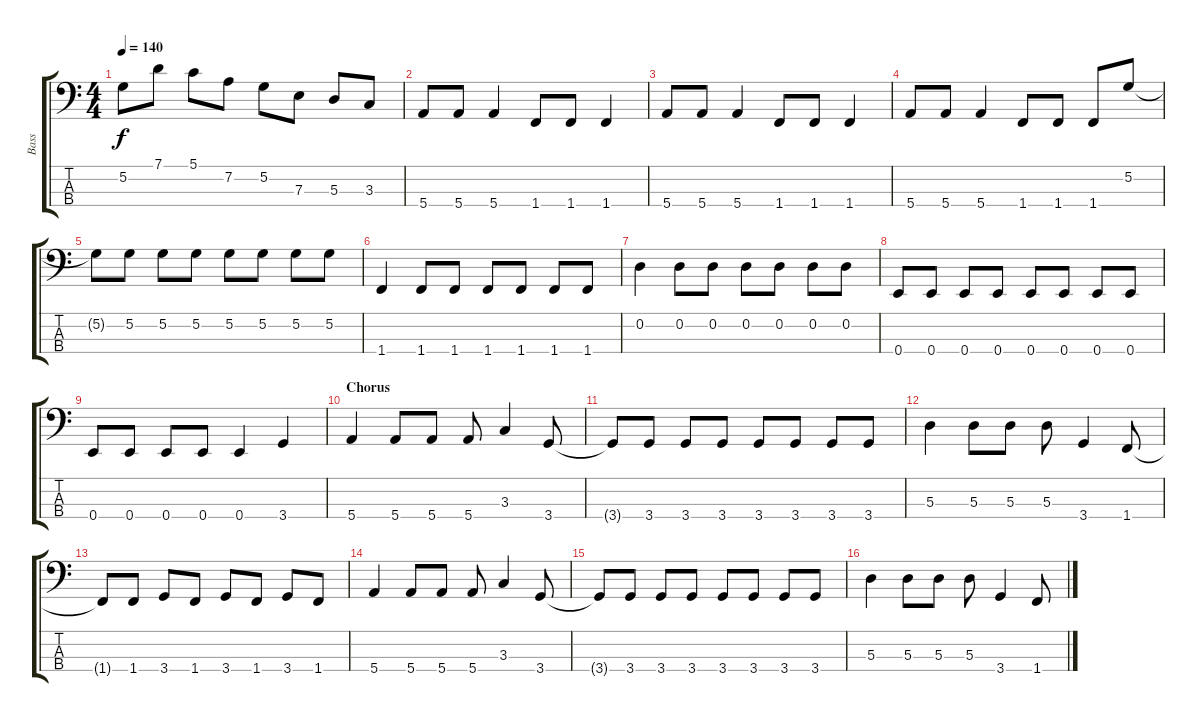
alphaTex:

\track ("Bass" "Bass") {instrument electricbasspick}
\staff {score tabs}
\tuning (G2 D2 A1 E1) {hide}
\ts (4 4)
\tempo 140
\clef f4
\ks c
5.2{t}.8{dy f} 7.1.8 5.1.8 7.2.8 5.2.8 7.3.8 5.3.8 3.3.8 |
5.4.8 5.4.8 5.4.4 1.4.8 1.4.8 1.4.4 |
5.4.8 5.4.8 5.4.4 1.4.8 1.4.8 1.4.4 |
5.4.8 5.4.8 5.4.4 1.4.8 1.4.8 1.4.8 5.2.8 |
5.2{t}.8 5.2.8 5.2.8 5.2.8 5.2.8 5.2.8 5.2.8 5.2.8 |
1.4.4 1.4.8 1.4.8 1.4.8 1.4.8 1.4.8 1.4.8 |
0.2.4 0.2.8 0.2.8 0.2.8 0.2.8 0.2.8 0.2.8 |
0.4.8 0.4.8 0.4.8 0.4.8 0.4.8 0.4.8 0.4.8 0.4.8 |
0.4.8 0.4.8 0.4.8 0.4.8 0.4.4 3.4.4 |
\section ("" "Chorus")
5.4.4 5.4.8 5.4.8 5.4.8 3.3.4 3.4.8 |
3.4{t}.8 3.4.8 3.4.8 3.4.8 3.4.8 3.4.8 3.4.8 3.4.8 |
5.3.4 5.3.8 5.3.8 5.3.8 3.4.4 1.4.8 |
1.4{t}.8 1.4.8 3.4.8 1.4.8 3.4.8 1.4.8 3.4.8 1.4.8 |
5.4.4 5.4.8 5.4.8 5.4.8 3.3.4 3.4.8 |
3.4{t}.8 3.4.8 3.4.8 3.4.8 3.4.8 3.4.8 3.4.8 3.4.8 |
5.3.4 5.3.8 5.3.8 5.3.8 3.4.4 1.4.8
